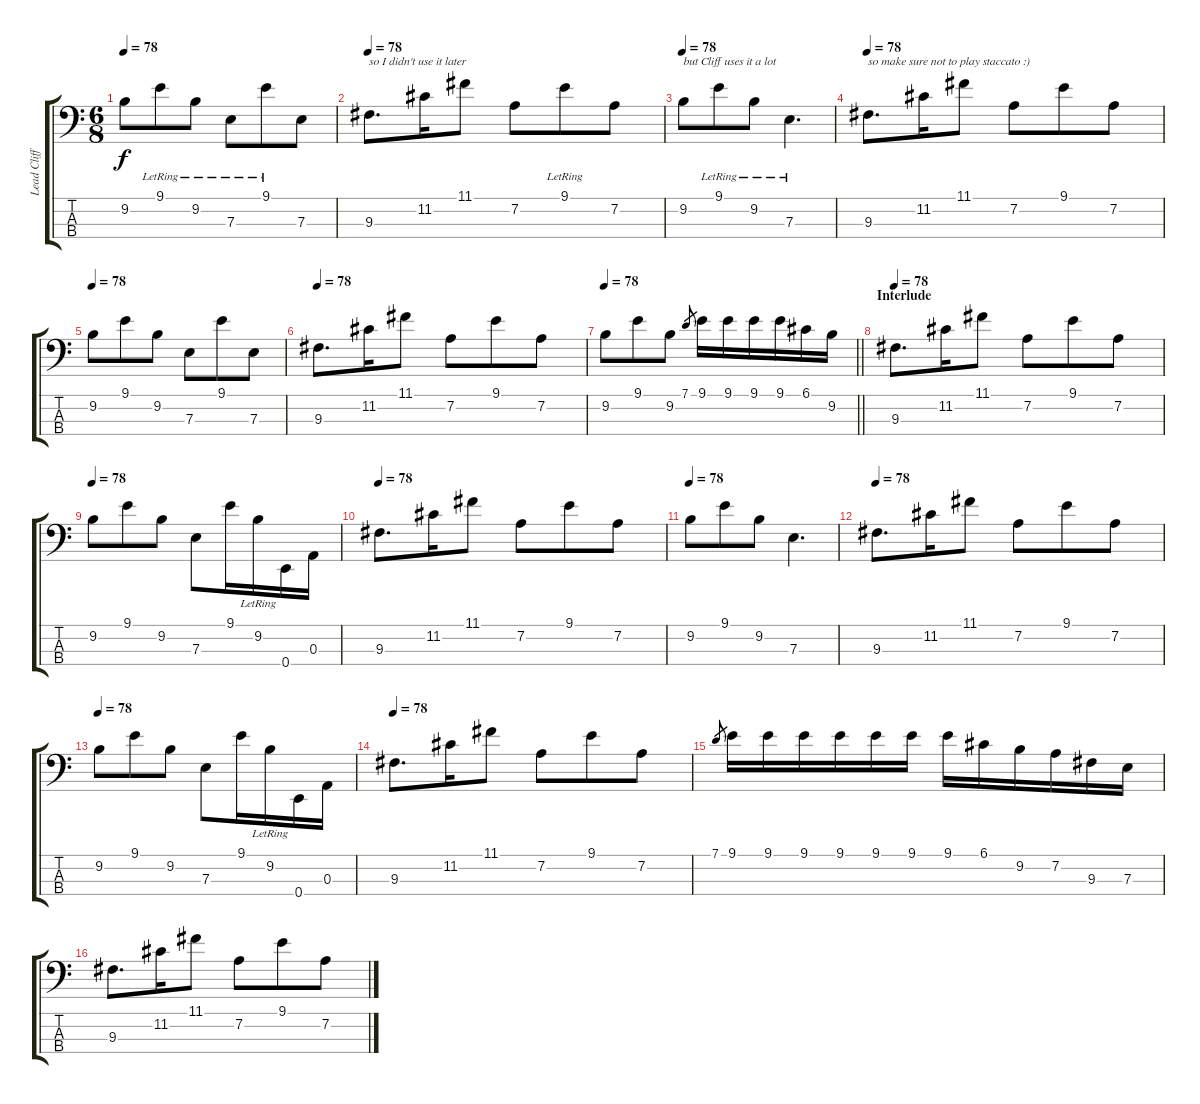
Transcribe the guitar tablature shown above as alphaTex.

\track ("Lead Cliff I" "Lead Cliff") {instrument electricbassfinger}
\staff {score tabs}
\tuning (G2 D2 A1 E1) {hide}
\ts (6 8)
\tempo 78
\clef f4
\ks c
9.2.8{dy f} 9.1{lr}.8 9.2{lr}.8 7.3{lr}.8 9.1{lr}.8 7.3.8 |
\tempo 78
9.3.8{d txt "so I didn't use it later"} 11.2.16 11.1.8 7.2.8 9.1{lr}.8 7.2.8 |
\tempo 78
9.2.8{txt "but Cliff uses it a lot"} 9.1{lr}.8 9.2{lr}.8 7.3{lr}.4{d} |
\tempo 78
9.3.8{d txt "so make sure not to play staccato :)"} 11.2.16 11.1.8 7.2.8 9.1.8 7.2.8 |
\tempo 78
9.2.8 9.1.8 9.2.8 7.3.8 9.1.8 7.3.8 |
\tempo 78
9.3.8{d} 11.2.16 11.1.8 7.2.8 9.1.8 7.2.8 |
\tempo 78
\barLineRight lightlight
9.2.8 9.1.8 9.2.8 7.1.8{gr} 9.1.16 9.1.16 9.1.16 9.1.16 6.1.16 9.2.16 |
\section ("" "Interlude")
\tempo 78
9.3.8{d} 11.2.16 11.1.8 7.2.8 9.1.8 7.2.8 |
\tempo 78
9.2.8 9.1.8 9.2.8 7.3.8 9.1.16 9.2{lr}.16 0.4.16 0.3.16 |
\tempo 78
9.3.8{d} 11.2.16 11.1.8 7.2.8 9.1.8 7.2.8 |
\tempo 78
9.2.8 9.1.8 9.2.8 7.3.4{d} |
\tempo 78
9.3.8{d} 11.2.16 11.1.8 7.2.8 9.1.8 7.2.8 |
\tempo 78
9.2.8 9.1.8 9.2.8 7.3.8 9.1.16 9.2{lr}.16 0.4.16 0.3.16 |
\tempo 78
9.3.8{d} 11.2.16 11.1.8 7.2.8 9.1.8 7.2.8 |
7.1.8{gr} 9.1.16 9.1.16 9.1.16 9.1.16 9.1.16 9.1.16 9.1.16 6.1.16 9.2.16 7.2.16 9.3.16 7.3.16 |
9.3.8{d} 11.2.16 11.1.8 7.2.8 9.1.8 7.2.8
